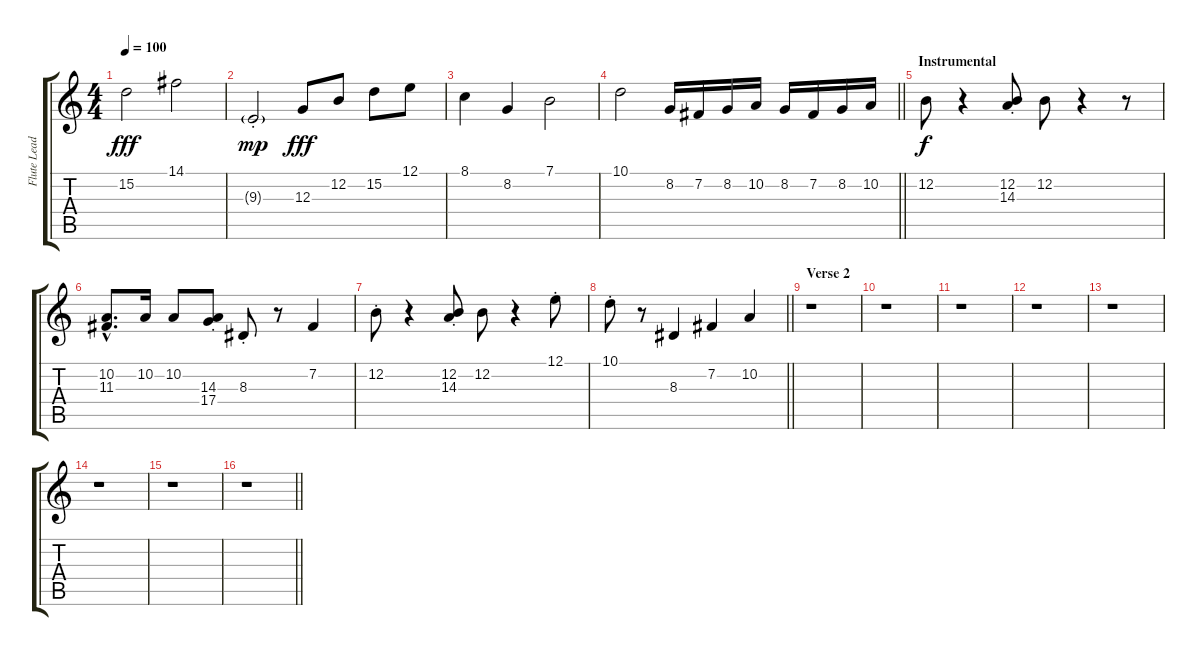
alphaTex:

\track ("Flute Lead" "Flute Lead") {instrument flute}
\staff {score tabs}
\tuning (E4 B3 G3 D3 A2 E2) {hide}
\ts (4 4)
\tempo 100
\clef g2
\ks c
15.2.2{dy fff} 14.1.2 |
9.3{g st}.2{dy mp} 12.3.8{dy fff} 12.2.8 15.2.8 12.1.8 |
8.1.4 8.2.4 7.1.2 |
\barLineRight lightlight
10.1.2 8.2.16 7.2.16 8.2.16 10.2.16 8.2.16 7.2.16 8.2.16 10.2.16 |
\section ("" "Instrumental")
12.2.8{dy f} r.4 (12.2{st} 14.3{st}).8 12.2.8 r.4 r.8 |
(10.2{hac} 11.3{hac}).8{d} 10.2.16 10.2.8 (14.3{st} 17.4{st}).8 8.3{st}.8 r.8 7.2.4 |
12.2{st}.8 r.4 (12.2{st} 14.3{st}).8 12.2.8 r.4 12.1{st}.8 |
\barLineRight lightlight
10.1{st}.8 r.8 8.3.4 7.2.4 10.2.4 |
\section ("" "Verse 2")
r.1 |
r.1 |
r.1 |
r.1 |
r.1 |
r.1 |
r.1 |
\barLineRight lightlight
r.1
